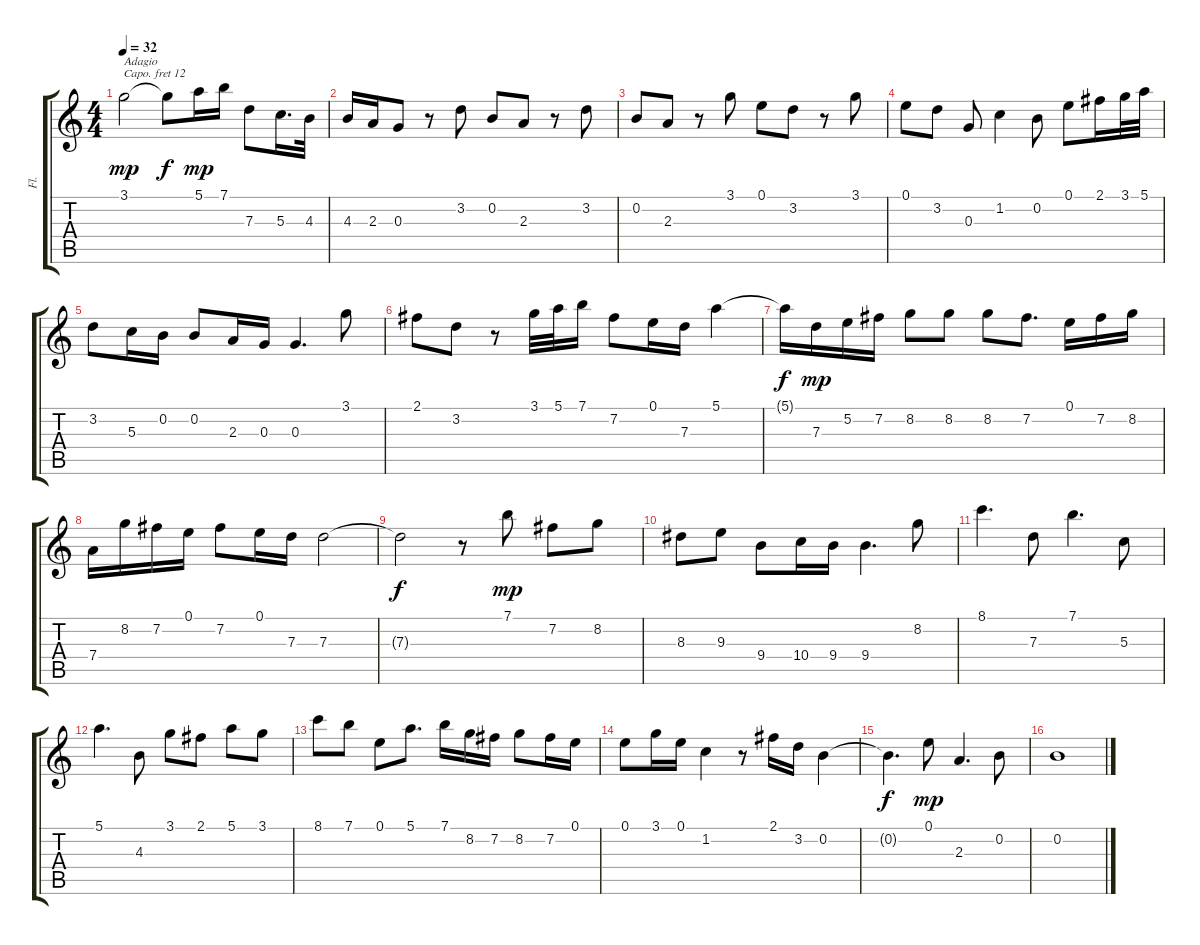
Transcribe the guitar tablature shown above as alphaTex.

\track ("Fl." "Fl.") {instrument flute}
\staff {score tabs}
\capo 12
\tuning (E4 B3 G3 D3 A2 E2) {hide}
\ts (4 4)
\tempo 32
\clef g2
\ks c
3.1.2{txt "Adagio" dy mp instrument flute} 3.1{t}.8{dy f} 5.1.16{dy mp} 7.1.16 7.3.8 5.3.16{d} 4.3.32 |
4.3.16 2.3.16 0.3.8 r.8 3.2.8 0.2.8 2.3.8 r.8 3.2.8 |
0.2.8 2.3.8 r.8 3.1.8 0.1.8 3.2.8 r.8 3.1.8 |
0.1.8 3.2.8 0.3.8 1.2.4 0.2.8 0.1.8 2.1.16 3.1.32 5.1.32 |
3.2.8 5.3.16 0.2.16 0.2.8 2.3.16 0.3.16 0.3.4{d} 3.1.8 |
2.1.8 3.2.8 r.8 3.1.32 5.1.32 7.1.16 7.2.8 0.1.16 7.3.16 5.1.4 |
5.1{t}.16{dy f} 7.3.16{dy mp} 5.2.16 7.2.16 8.2.8 8.2.8 8.2.8 7.2.8{d} 0.1.16 7.2.16 8.2.16 |
7.4.16 8.2.16 7.2.16 0.1.16 7.2.8 0.1.16 7.3.16 7.3.2 |
7.3{t}.2{dy f} r.8 7.1.8{dy mp} 7.2.8 8.2.8 |
8.3.8 9.3.8 9.4.8 10.4.16 9.4.16 9.4.4{d} 8.2.8 |
8.1.4{d} 7.3.8 7.1.4{d} 5.3.8 |
5.1.4{d} 4.3.8 3.1.8 2.1.8 5.1.8 3.1.8 |
8.1.8 7.1.8 0.1.8 5.1.8{d} 7.1.16 8.2.16 7.2.16 8.2.8 7.2.16 0.1.16 |
0.1.8 3.1.16 0.1.16 1.2.4 r.8 2.1.16 3.2.16 0.2.4 |
0.2{t}.4{d dy f} 0.1.8{dy mp} 2.3.4{d} 0.2.8 |
0.2.1
